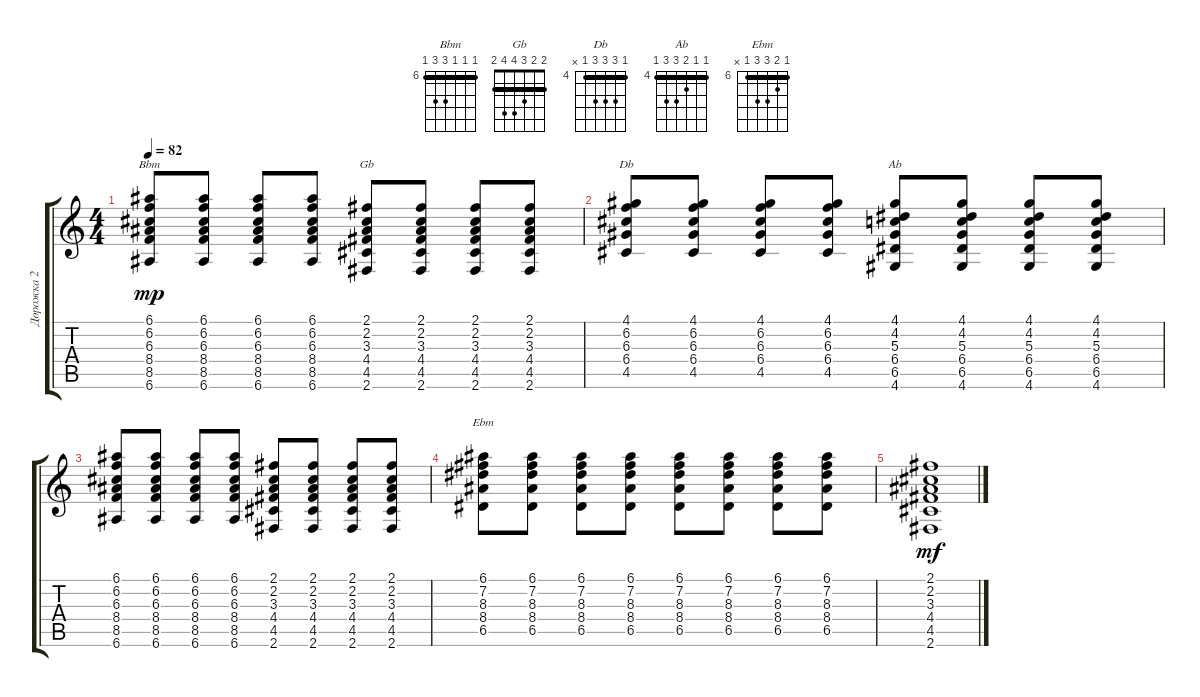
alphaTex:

\track ("Дорожка 2" "Дорожка 2") {instrument acousticguitarnylon}
\staff {score tabs}
\tuning (E4 B3 G3 D3 A2 E2) {hide}
\chord ("Bbm" 6 6 6 8 8 6) {firstfret 6 barre 6}
\chord ("Gb" 2 2 3 4 4 2) {barre 2}
\chord ("Db" 4 6 6 6 4 x) {firstfret 4 barre 4}
\chord ("Ab" 4 4 5 6 6 4) {firstfret 4 barre 4}
\chord ("Ebm" 6 7 8 8 6 x) {firstfret 6 barre 6}
\ts (4 4)
\tempo 82
\clef g2
\ks c
(6.1 6.2 6.3 8.4 8.5 6.6).8{ch "Bbm" dy mp} (6.1 6.2 6.3 8.4 8.5 6.6).8 (6.1 6.2 6.3 8.4 8.5 6.6).8 (6.1 6.2 6.3 8.4 8.5 6.6).8 (2.1 2.2 3.3 4.4 4.5 2.6).8{ch "Gb"} (2.1 2.2 3.3 4.4 4.5 2.6).8 (2.1 2.2 3.3 4.4 4.5 2.6).8 (2.1 2.2 3.3 4.4 4.5 2.6).8 |
(4.1 6.2 6.3 6.4 4.5).8{ch "Db"} (4.1 6.2 6.3 6.4 4.5).8 (4.1 6.2 6.3 6.4 4.5).8 (4.1 6.2 6.3 6.4 4.5).8 (4.1 4.2 5.3 6.4 6.5 4.6).8{ch "Ab"} (4.1 4.2 5.3 6.4 6.5 4.6).8 (4.1 4.2 5.3 6.4 6.5 4.6).8 (4.1 4.2 5.3 6.4 6.5 4.6).8 |
(6.1 6.2 6.3 8.4 8.5 6.6).8 (6.1 6.2 6.3 8.4 8.5 6.6).8 (6.1 6.2 6.3 8.4 8.5 6.6).8 (6.1 6.2 6.3 8.4 8.5 6.6).8 (2.1 2.2 3.3 4.4 4.5 2.6).8 (2.1 2.2 3.3 4.4 4.5 2.6).8 (2.1 2.2 3.3 4.4 4.5 2.6).8 (2.1 2.2 3.3 4.4 4.5 2.6).8 |
(6.1 7.2 8.3 8.4 6.5).8{ch "Ebm"} (6.1 7.2 8.3 8.4 6.5).8 (6.1 7.2 8.3 8.4 6.5).8 (6.1 7.2 8.3 8.4 6.5).8 (6.1 7.2 8.3 8.4 6.5).8 (6.1 7.2 8.3 8.4 6.5).8 (6.1 7.2 8.3 8.4 6.5).8 (6.1 7.2 8.3 8.4 6.5).8 |
(2.1 2.2 3.3 4.4 4.5 2.6).1{dy mf}
